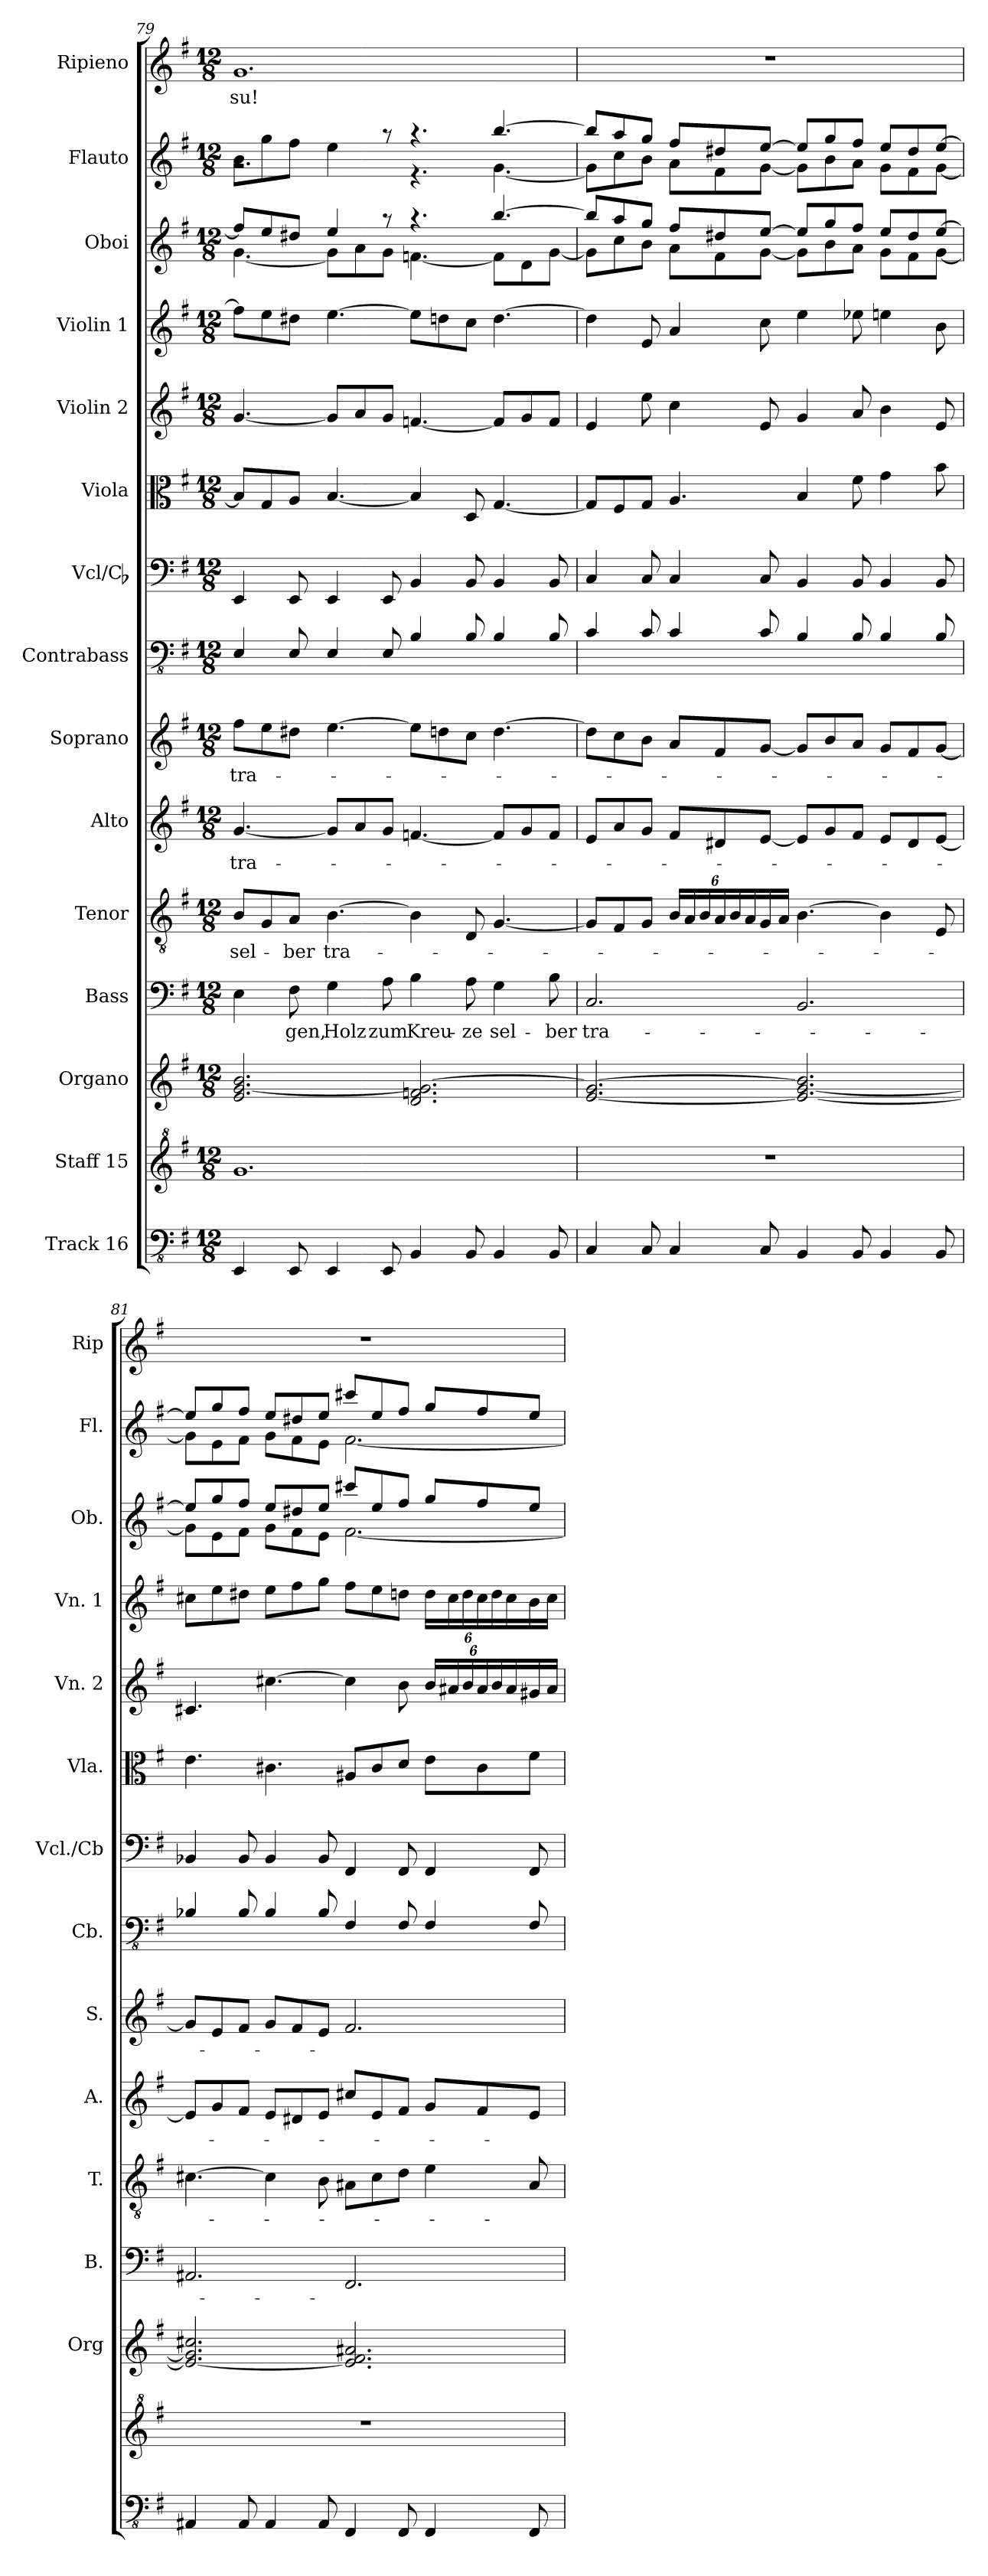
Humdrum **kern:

**kern	**kern	**kern	**kern	**text	**kern	**text	**kern	**text	**kern	**text	**kern	**kern	**kern	**kern	**kern	**kern	**kern	**kern	**text
*part15	*part14	*part13	*part12	*part12	*part11	*part11	*part10	*part10	*part9	*part9	*part8	*part7	*part6	*part5	*part4	*part3	*part2	*part1	*part1
*staff15	*staff14	*staff13	*staff12	*staff12	*staff11	*staff11	*staff10	*staff10	*staff9	*staff9	*staff8	*staff7	*staff6	*staff5	*staff4	*staff3	*staff2	*staff1	*staff1
*I"Track 16	*I"Staff 15	*I"Organo	*I"Bass	*	*I"Tenor	*	*I"Alto	*	*I"Soprano	*	*I"Contrabass	*I"Vcl/Cb	*I"Viola	*I"Violin 2	*I"Violin 1	*I"Oboi	*I"Flauto	*I"Ripieno	*
*	*	*I'Org	*I'B.	*	*I'T.	*	*I'A.	*	*I'S.	*	*I'Cb.	*I'Vcl./Cb	*I'Vla.	*I'Vn. 2	*I'Vn. 1	*I'Ob.	*I'Fl.	*I'Rip	*
*clefFv4	*clefG^2	*clefG2	*clefF4	*	*clefGv2	*	*clefG2	*	*clefG2	*	*clefFv4	*clefF4	*clefC3	*clefG2	*clefG2	*clefG2	*clefG2	*clefG2	*
*	*	*	*	*	*	*	*	*	*	*	*ITrd7c12	*	*	*	*	*	*	*	*
*k[f#]	*k[f#]	*k[f#]	*k[f#]	*	*k[f#]	*	*k[f#]	*	*k[f#]	*	*k[f#]	*k[f#]	*k[f#]	*k[f#]	*k[f#]	*k[f#]	*k[f#]	*k[f#]	*
*M12/8	*M12/8	*M12/8	*M12/8	*	*M12/8	*	*M12/8	*	*M12/8	*	*M12/8	*M12/8	*M12/8	*M12/8	*M12/8	*M12/8	*M12/8	*M12/8	*
=79	=79	=79	=79	=79	=79	=79	=79	=79	=79	=79	=79	=79	=79	=79	=79	=79	=79	=79	=79
*	*	*	*	*	*	*	*	*	*	*	*	*	*	*	*	*^	*^	*	*
4EEE/	1.gg	2.e/ [2.g/ 2.b/	4E\	.	8B/L	sel-	[4.g/	tra-	8ff#\L	tra-	4EEE/	4EE/	8B/L]	[4.g/	8ff#\L]	8ff#/L]	[4.g\	8b\L	2.rg	1.g	-su!
.	.	.	.	.	8G/	.	.	.	8ee\	.	.	.	8G/	.	8ee\	8ee/	.	8gg\	.	.	.
8EEE/	.	.	8F#\	gen,	8A/J	-ber	.	.	8dd#X\J	.	8EEE/	8EE/	8A/J	.	8dd#X\J	8dd#X/J	.	8ff#\J	.	.	.
4EEE/	.	.	4G\	Holz	[4.B\	tra-	8g/L]	.	[4.ee\	.	4EEE/	4EE/	[4.B/	8g/L]	[4.ee\	4ee/	8g\L]	4ee\	.	.	.
.	.	.	.	.	.	.	8a/	.	.	.	.	.	.	8a/	.	.	8a\	.	.	.	.
8EEE/	.	.	8A\	zum	.	.	8g/J	.	.	.	8EEE/	8EE/	.	8g/J	.	8r	8g\J	8r	.	.	.
4BBB/	.	2.d/ 2.fn/ 2.g/_	4B\	Kreu-	4B\]	.	[4.fn/	.	8ee\L]	.	4BBB/	4BB/	4B/]	[4.fn/	8ee\L]	4.r	[4.fn\	4.r	4.r	.	.
.	.	.	.	.	.	.	.	.	8ddn\	.	.	.	.	.	8ddn\	.	.	.	.	.	.
8BBB/	.	.	8A\	-ze	8D/	.	.	.	8cc\J	.	8BBB/	8BB/	8D/	.	8cc\J	.	.	.	.	.	.
4BBB/	.	.	4G\	sel-	[4.G/	.	8f/L]	.	[4.dd\	.	4BBB/	4BB/	[4.G/	8f/L]	[4.dd\	[4.bb/	8f\L]	[4.bb/	[4.g\	.	.
.	.	.	.	.	.	.	8g/	.	.	.	.	.	.	8g/	.	.	8d\	.	.	.	.
8BBB/	.	.	8B\	-ber	.	.	8f/J	.	.	.	8BBB/	8BB/	.	8f/J	.	.	[8g\J	.	.	.	.
!!LO:PB:g=z
=80	=80	=80	=80	=80	=80	=80	=80	=80	=80	=80	=80	=80	=80	=80	=80	=80	=80	=80	=80	=80	=80
4CC/	1.r	[2.e/ 2.g/_	2.C/	tra-	8G/L]	.	8e/L	.	8dd\L]	.	4CC/	4C/	8G/L]	4e/	4dd\]	8bb/L]	8g\L]	8bb/L]	8g\L]	1.r	.
.	.	.	.	.	8F#/	.	8a/	.	8cc\	.	.	.	8F#/	.	.	8aa/	8cc\	8aa/	8cc\	.	.
8CC/	.	.	.	.	8G/J	.	8g/J	.	8b\J	.	8CC/	8C/	8G/J	8ee\	8e/	8gg/J	8b\J	8gg/J	8b\J	.	.
*	*	*	*	*	*Xbrackettup	*	*	*	*	*	*	*	*	*	*	*	*	*	*	*	*
4CC/	.	.	.	.	24B/LL	.	8f#/L	.	8a/L	.	4CC/	4C/	4.A/	4cc\	4a/	8ff#/L	8a\L	8ff#/L	8a\L	.	.
.	.	.	.	.	24A/	.	.	.	.	.	.	.	.	.	.	.	.	.	.	.	.
.	.	.	.	.	24B/	.	.	.	.	.	.	.	.	.	.	.	.	.	.	.	.
.	.	.	.	.	24A/	.	8d#X/	.	8f#/	.	.	.	.	.	.	8dd#X/	8f#\	8dd#X/	8f#\	.	.
.	.	.	.	.	24B/	.	.	.	.	.	.	.	.	.	.	.	.	.	.	.	.
.	.	.	.	.	24A/	.	.	.	.	.	.	.	.	.	.	.	.	.	.	.	.
8CC/	.	.	.	.	16G/	.	[8e/J	.	[8g/J	.	8CC/	8C/	.	8e/	8cc\	[8ee/J	[8g\J	[8ee/J	[8g\J	.	.
.	.	.	.	.	16A/JJ	.	.	.	.	.	.	.	.	.	.	.	.	.	.	.	.
4BBB/	.	2.e/_ 2.g/_ 2.b/	2.BB/	.	[4.B\	.	8e/L]	.	8g/L]	.	4BBB/	4BB/	4B/	4g/	4ee\	8ee/L]	8g\L]	8ee/L]	8g\L]	.	.
.	.	.	.	.	.	.	8g/	.	8b/	.	.	.	.	.	.	8gg/	8b\	8gg/	8b\	.	.
8BBB/	.	.	.	.	.	.	8f#/J	.	8a/J	.	8BBB/	8BB/	8f#\	8a/	8ee-X\	8ff#/J	8a\J	8ff#/J	8a\J	.	.
4BBB/	.	.	.	.	4B\]	.	8e/L	.	8g/L	.	4BBB/	4BB/	4g\	4b\	4een\	8ee/L	8g\L	8ee/L	8g\L	.	.
.	.	.	.	.	.	.	8d#/	.	8f#/	.	.	.	.	.	.	8dd#/	8f#\	8dd#/	8f#\	.	.
8BBB/	.	.	.	.	8E/	.	[8e/J	.	[8g/J	.	8BBB/	8BB/	8b\	8e/	8b\	[8ee/J	[8g\J	[8ee/J	[8g\J	.	.
=81	=81	=81	=81	=81	=81	=81	=81	=81	=81	=81	=81	=81	=81	=81	=81	=81	=81	=81	=81	=81	=81
4AAA#X/	1.r	2.e/_ 2.g/] 2.cc#X/	2.AA#X/	.	[4.c#X\	.	8e/L]	.	8g/L]	.	4BBB-X/	4BB-X/	4.e\	4.c#X/	8cc#X\L	8ee/L]	8g\L]	8ee/L]	8g\L]	1.r	.
.	.	.	.	.	.	.	8g/	.	8e/	.	.	.	.	.	8ee\	8gg/	8e\	8gg/	8e\	.	.
8AAA#/	.	.	.	.	.	.	8f#/J	.	8f#/J	.	8BBB-/	8BB-/	.	.	8dd#X\J	8ff#/J	8f#\J	8ff#/J	8f#\J	.	.
4AAA#/	.	.	.	.	4c#\]	.	8e/L	.	8g/L	.	4BBB-/	4BB-/	4.c#X\	[4.cc#X\	8ee\L	8ee/L	8g\L	8ee/L	8g\L	.	.
.	.	.	.	.	.	.	8d#X/	.	8f#/	.	.	.	.	.	8ff#\	8dd#X/	8f#\	8dd#X/	8f#\	.	.
8AAA#/	.	.	.	.	8B\	.	8e/J	.	8e/J	.	8BBB-/	8BB-/	.	.	8gg\J	8ee/J	8e\J	8ee/J	8e\J	.	.
4FFF#/	.	2.e/] 2.f#/ 2.a#X/	2.FF#/	.	8A#X\L	.	8cc#X/L	.	2.f#/	.	4FFF#/	4FF#/	8A#X/L	4cc#\]	8ff#\L	8ccc#X/L	[2.f#\	8ccc#X/L	[2.f#\	.	.
.	.	.	.	.	8c#\	.	8e/	.	.	.	.	.	8c#/	.	8ee\	8ee/	.	8ee/	.	.	.
8FFF#/	.	.	.	.	8d\J	.	8f#/J	.	.	.	8FFF#/	8FF#/	8d/J	8b\	8ddn\J	8ff#/J	.	8ff#/J	.	.	.
*	*	*	*	*	*	*	*	*	*	*	*	*	*	*Xbrackettup	*Xbrackettup	*	*	*	*	*	*
4FFF#/	.	.	.	.	4e\	.	8g/L	.	.	.	4FFF#/	4FF#/	8e\L	24b/LL	24dd\LL	8gg/L	.	8gg/L	.	.	.
.	.	.	.	.	.	.	.	.	.	.	.	.	.	24a#X/	24cc#\	.	.	.	.	.	.
.	.	.	.	.	.	.	.	.	.	.	.	.	.	24b/	24dd\	.	.	.	.	.	.
.	.	.	.	.	.	.	8f#/	.	.	.	.	.	8c#\	24a#/	24cc#\	8ff#/	.	8ff#/	.	.	.
.	.	.	.	.	.	.	.	.	.	.	.	.	.	24b/	24dd\	.	.	.	.	.	.
.	.	.	.	.	.	.	.	.	.	.	.	.	.	24a#/	24cc#\	.	.	.	.	.	.
8FFF#/	.	.	.	.	8A#/	.	8e/J	.	.	.	8FFF#/	8FF#/	8f#\J	16g#X/	16b\	8ee/J	.	8ee/J	.	.	.
.	.	.	.	.	.	.	.	.	.	.	.	.	.	16a#/JJ	16cc#\JJ	.	.	.	.	.	.
*	*	*	*	*	*	*	*	*	*	*	*	*	*	*	*	*v	*v	*	*	*	*
*	*	*	*	*	*	*	*	*	*	*	*	*	*	*	*	*	*v	*v	*	*
=	=	=	=	=	=	=	=	=	=	=	=	=	=	=	=	=	=	=	=
*-	*-	*-	*-	*-	*-	*-	*-	*-	*-	*-	*-	*-	*-	*-	*-	*-	*-	*-	*-
